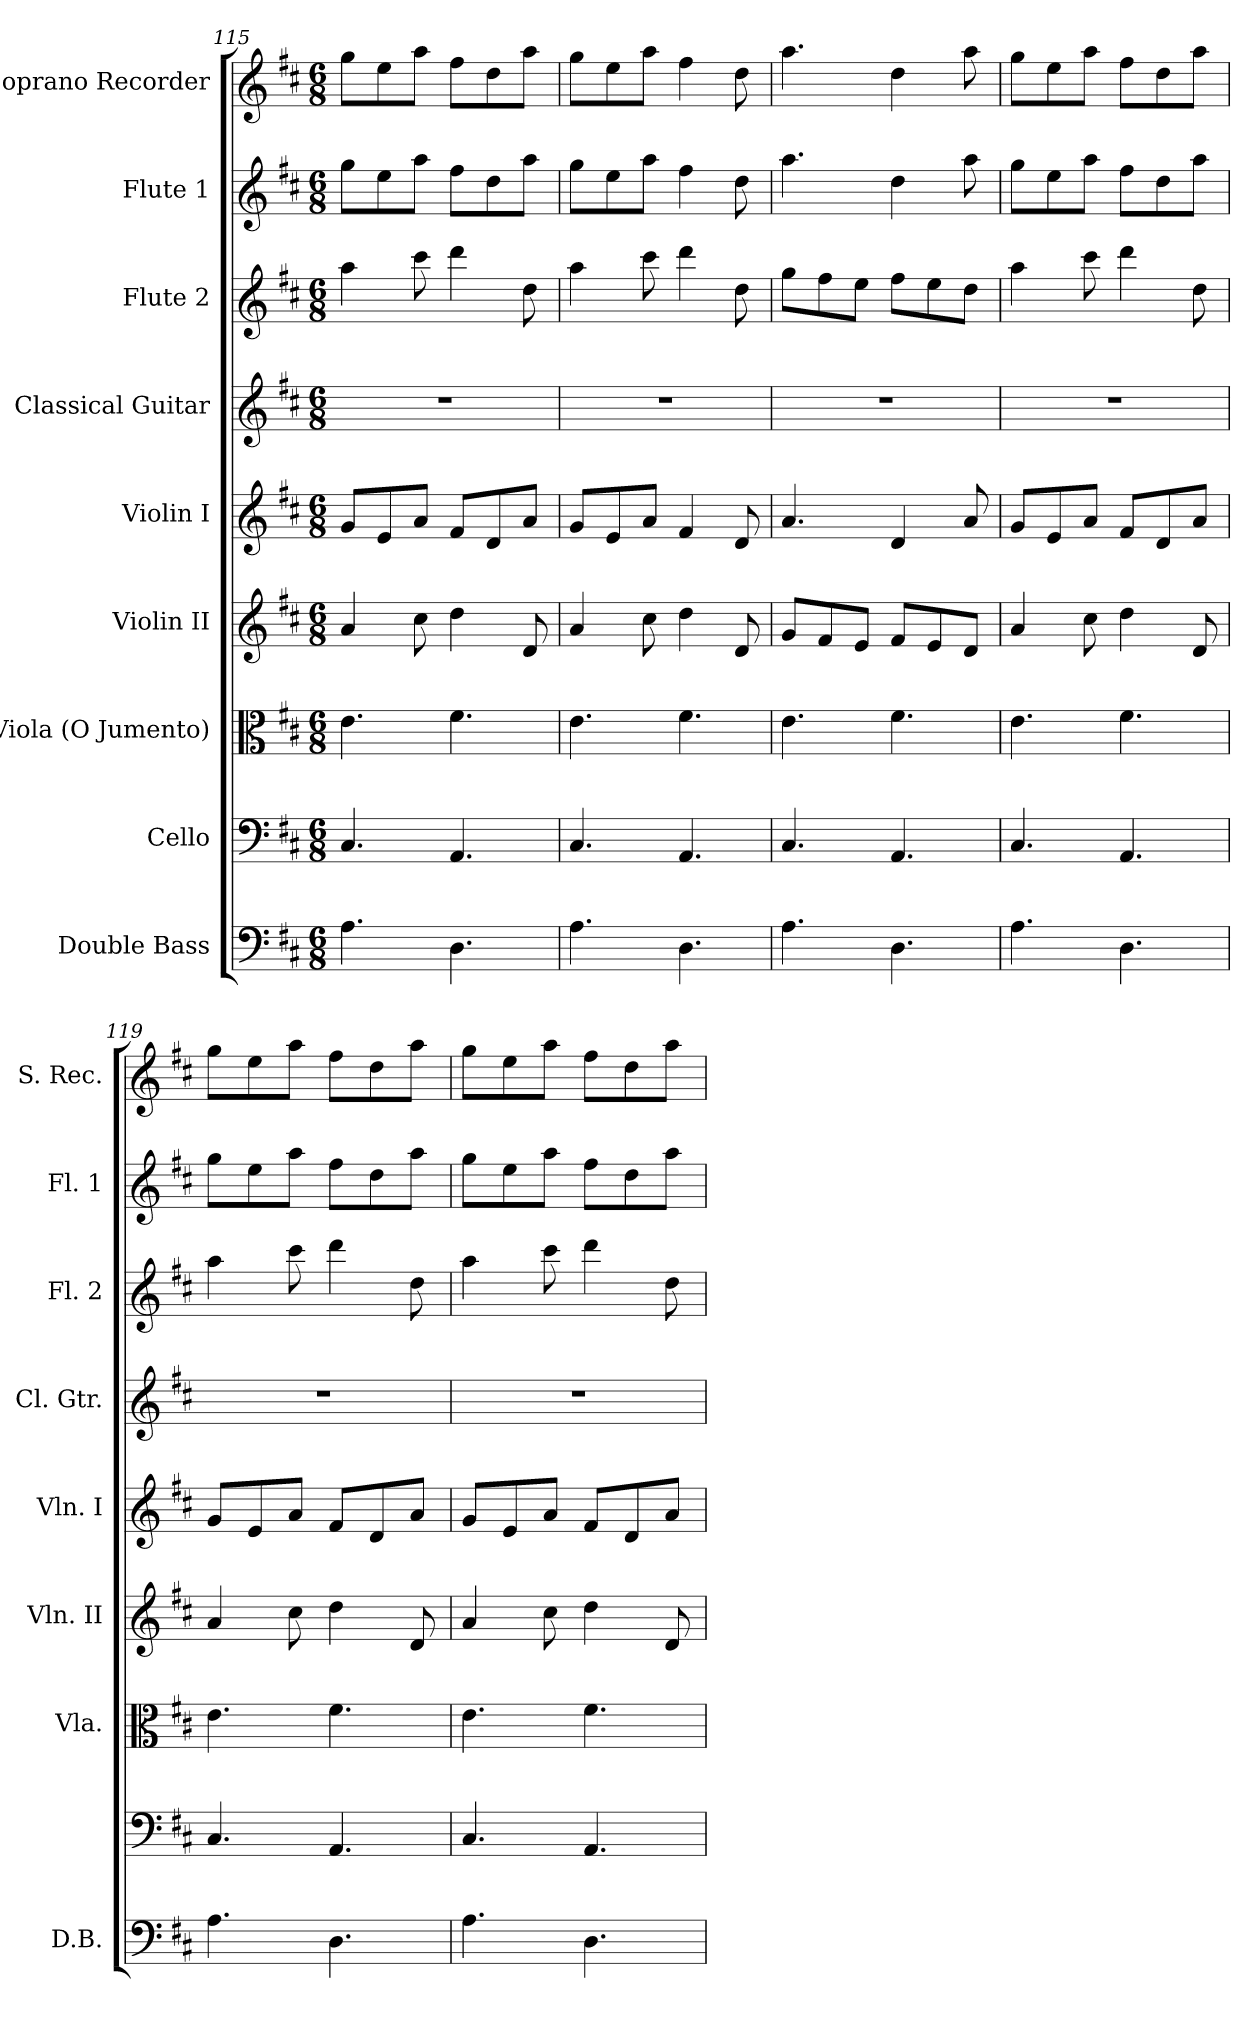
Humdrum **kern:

**kern	**kern	**kern	**kern	**kern	**kern	**kern	**kern	**kern
*part9	*part8	*part7	*part6	*part5	*part4	*part3	*part2	*part1
*staff9	*staff8	*staff7	*staff6	*staff5	*staff4	*staff3	*staff2	*staff1
*I"Double Bass	*I"Cello	*I"Viola (O Jumento)	*I"Violin II	*I"Violin I	*I"Classical Guitar	*I"Flute 2	*I"Flute 1	*I"Soprano Recorder
*I'D.B.	*	*I'Vla.	*I'Vln. II	*I'Vln. I	*I'Cl. Gtr.	*I'Fl. 2	*I'Fl. 1	*I'S. Rec.
!!LO:PB:g=z
*clefF4	*clefF4	*clefC3	*clefG2	*clefG2	*clefG2	*clefG2	*clefG2	*clefG2
*ITrd7c12	*	*	*	*	*ITrd7c12	*	*	*ITrd-7c-12
*k[f#c#]	*k[f#c#]	*k[f#c#]	*k[f#c#]	*k[f#c#]	*k[f#c#]	*k[f#c#]	*k[f#c#]	*k[f#c#]
*D:	*D:	*D:	*D:	*D:	*D:	*D:	*D:	*D:
*M6/8	*M6/8	*M6/8	*M6/8	*M6/8	*M6/8	*M6/8	*M6/8	*M6/8
=115	=115	=115	=115	=115	=115	=115	=115	=115
4.AA\	4.C#/	4.e\	4a/	8g/L	2.r	4aa\	8gg\L	8ggg\L
.	.	.	.	8e/	.	.	8ee\	8eee\
.	.	.	8cc#\	8a/J	.	8ccc#\	8aa\J	8aaa\J
4.DD\	4.AA/	4.f#\	4dd\	8f#/L	.	4ddd\	8ff#\L	8fff#\L
.	.	.	.	8d/	.	.	8dd\	8ddd\
.	.	.	8d/	8a/J	.	8dd\	8aa\J	8aaa\J
=116	=116	=116	=116	=116	=116	=116	=116	=116
4.AA\	4.C#/	4.e\	4a/	8g/L	2.r	4aa\	8gg\L	8ggg\L
.	.	.	.	8e/	.	.	8ee\	8eee\
.	.	.	8cc#\	8a/J	.	8ccc#\	8aa\J	8aaa\J
4.DD\	4.AA/	4.f#\	4dd\	4f#/	.	4ddd\	4ff#\	4fff#\
.	.	.	8d/	8d/	.	8dd\	8dd\	8ddd\
=117	=117	=117	=117	=117	=117	=117	=117	=117
4.AA\	4.C#/	4.e\	8g/L	4.a/	2.r	8gg\L	4.aa\	4.aaa\
.	.	.	8f#/	.	.	8ff#\	.	.
.	.	.	8e/J	.	.	8ee\J	.	.
4.DD\	4.AA/	4.f#\	8f#/L	4d/	.	8ff#\L	4dd\	4ddd\
.	.	.	8e/	.	.	8ee\	.	.
.	.	.	8d/J	8a/	.	8dd\J	8aa\	8aaa\
=118	=118	=118	=118	=118	=118	=118	=118	=118
4.AA\	4.C#/	4.e\	4a/	8g/L	2.r	4aa\	8gg\L	8ggg\L
.	.	.	.	8e/	.	.	8ee\	8eee\
.	.	.	8cc#\	8a/J	.	8ccc#\	8aa\J	8aaa\J
4.DD\	4.AA/	4.f#\	4dd\	8f#/L	.	4ddd\	8ff#\L	8fff#\L
.	.	.	.	8d/	.	.	8dd\	8ddd\
.	.	.	8d/	8a/J	.	8dd\	8aa\J	8aaa\J
=119	=119	=119	=119	=119	=119	=119	=119	=119
4.AA\	4.C#/	4.e\	4a/	8g/L	2.r	4aa\	8gg\L	8ggg\L
.	.	.	.	8e/	.	.	8ee\	8eee\
.	.	.	8cc#\	8a/J	.	8ccc#\	8aa\J	8aaa\J
4.DD\	4.AA/	4.f#\	4dd\	8f#/L	.	4ddd\	8ff#\L	8fff#\L
.	.	.	.	8d/	.	.	8dd\	8ddd\
.	.	.	8d/	8a/J	.	8dd\	8aa\J	8aaa\J
!!LO:PB:g=z
=120	=120	=120	=120	=120	=120	=120	=120	=120
4.AA\	4.C#/	4.e\	4a/	8g/L	2.r	4aa\	8gg\L	8ggg\L
.	.	.	.	8e/	.	.	8ee\	8eee\
.	.	.	8cc#\	8a/J	.	8ccc#\	8aa\J	8aaa\J
4.DD\	4.AA/	4.f#\	4dd\	8f#/L	.	4ddd\	8ff#\L	8fff#\L
.	.	.	.	8d/	.	.	8dd\	8ddd\
.	.	.	8d/	8a/J	.	8dd\	8aa\J	8aaa\J
=	=	=	=	=	=	=	=	=
*-	*-	*-	*-	*-	*-	*-	*-	*-
